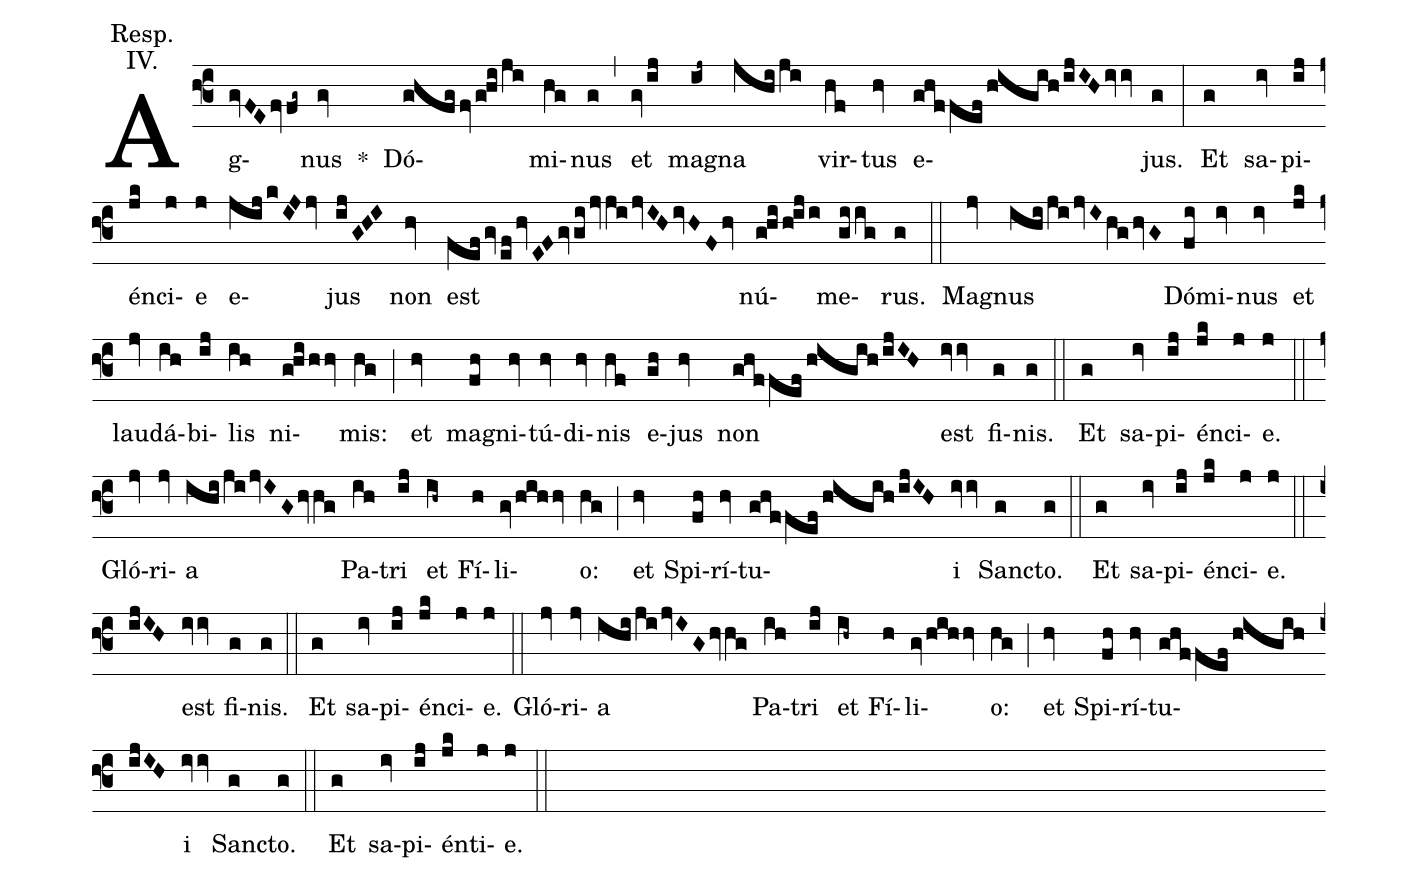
annotation: Resp.;
annotation: IV.;
%%
(f3)
Ag(gvFEfvfg~)nus(gv) *() Dó(ghfgfvghiji)mi(hg)nus(g) (,)
et(gvij) mag(ij~)na(jhiji) vir(hf)tus(hv) e(ghffefhigihijIHiviv)jus.(g) (:)
Et(g) sa(iv)pi(ij)én(jk)ci(j)e(j) e(jijkIJjv)jus(ijGHI) non(hv) est(fefgvefhvEFgvgijvjijvIHivHFhv) nú(ghihiji)me(giig)rus.(g) (::)

Mag(jv)nus(ihijijvIhghvG) Dó(fi)mi(iv)nus(iv) et(jk) lau(jv)dá(ih)bi(ij)lis(ih) ni(ghihhv)mis:(hg) (;)
et(hv) mag(fh)ni(hv)tú(hv)di(hv)nis(hf) e(gh)jus(hv) non(ghffefhigihijIH)  est(iviv) fi(g)nis.(g) (::)

Et(g) sa(iv)pi(ij)én(jk)ci(j)e.(j) (::)

Gló(jv)ri(jv)a(ihijijvIGhvhg) Pa(ih)tri(ij) et(ih~) Fí(h)li(gvhihhv)o:(hg) (;)
et(hv) Spi(fh)rí(hv)tu(ghffefhigihijIH)i(iviv) Sanc(g)to.(g) (::)

Et(g) sa(iv)pi(ij)én(jk)ci(j)e.(j) (::)

(ijIH)  est(iviv) fi(g)nis.(g) (::)

Et(g) sa(iv)pi(ij)én(jk)ci(j)e.(j) (::)

Gló(jv)ri(jv)a(ihijijvIGhvhg) Pa(ih)tri(ij) et(ih~) Fí(h)li(gvhihhv)o:(hg) (;)
et(hv) Spi(fh)rí(hv)tu(ghffefhigihijIH)i(iviv) Sanc(g)to.(g) (::)

Et(g) sa(iv)pi(ij)én(jk)ti(j)e.(j) (::)
